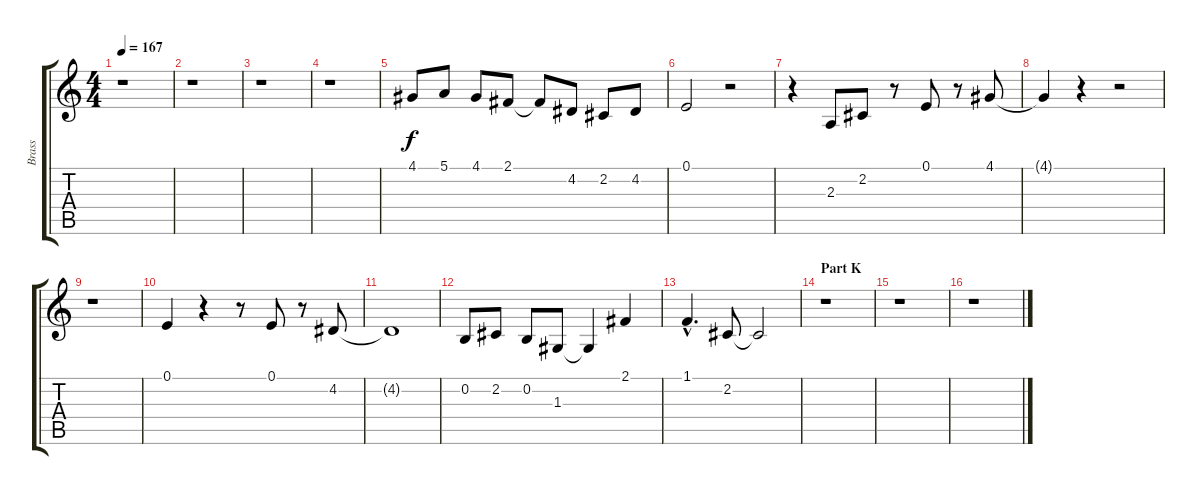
\track ("Brass" "Brass") {instrument brasssection}
\staff {score tabs}
\tuning (E4 B3 G3 D3 A2 E2) {hide}
\ts (4 4)
\tempo 167
\clef g2
\ks c
r.1{dy f} |
r.1 |
r.1 |
r.1 |
4.1.8 5.1.8 4.1.8 2.1.8 2.1{t}.8 4.2.8 2.2.8 4.2.8 |
0.1.2 r.2 |
r.4 2.3.8 2.2.8 r.8 0.1.8 r.8 4.1.8 |
4.1{t}.4 r.4 r.2 |
r.1 |
0.1.4 r.4 r.8 0.1.8 r.8 4.2.8 |
4.2{t}.1 |
0.2.8 2.2.8 0.2.8 1.3.8 1.3{t}.4 2.1.4 |
1.1{hac}.4{d} 2.2.8 2.2{t}.2 |
\section ("" "Part K")
r.1 |
r.1 |
r.1
